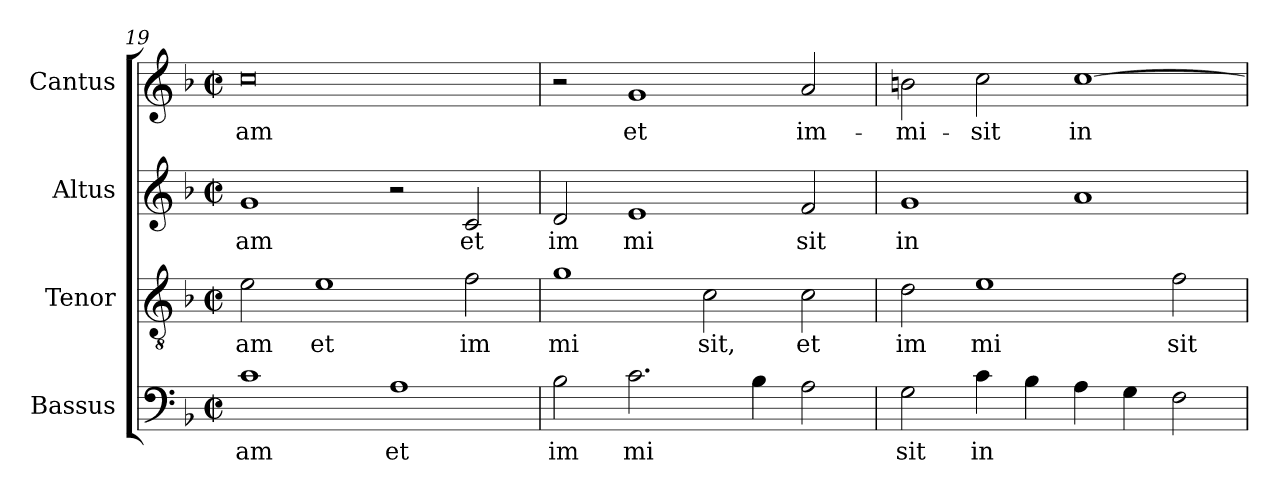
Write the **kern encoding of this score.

**kern	**text	**kern	**text	**kern	**text	**kern	**text
*part4	*part4	*part3	*part3	*part2	*part2	*part1	*part1
*staff4	*staff4	*staff3	*staff3	*staff2	*staff2	*staff1	*staff1
*I"Bassus	*	*I"Tenor	*	*I"Altus	*	*I"Cantus	*
*clefF4	*	*clefGv2	*	*clefG2	*	*clefG2	*
*k[b-]	*	*k[b-]	*	*k[b-]	*	*k[b-]	*
*F:	*	*F:	*	*F:	*	*F:	*
*M2/2	*	*M2/2	*	*M2/2	*	*M2/2	*
*met(c|)	*	*met(c|)	*	*met(c|)	*	*met(c|)	*
=19	=19	=19	=19	=19	=19	=19	=19
!	!LO:LY:b:cj	!	!LO:LY:b:cj	!	!LO:LY:b:cj	!	!LO:LY:b:cj
1c	am	2e\	am	1g	am	0cc	-am
!	!	!	!LO:LY:b:cj	!	!	!	!
.	.	1e	et	.	.	.	.
!	!LO:LY:b:cj	!	!	!	!	!	!
1A	et	.	.	2r	.	.	.
!	!	!	!LO:LY:b:cj	!	!LO:LY:b:cj	!	!
.	.	2f\	im	2c/	et	.	.
=20	=20	=20	=20	=20	=20	=20	=20
!	!LO:LY:b:cj	!	!LO:LY:b:cj	!	!LO:LY:b:cj	!	!
2B-\	im	1g	mi	2d/	im	2r	.
!	!LO:LY:b	!	!	!	!LO:LY:b:cj	!	!LO:LY:b:cj
2.c\	mi	.	.	1e	mi	1g	et
!	!	!	!LO:LY:b:cj	!	!	!	!
.	.	2c\	sit,	.	.	.	.
4B-\	.	.	.	.	.	.	.
!	!	!	!LO:LY:b:cj	!	!LO:LY:b:cj	!	!LO:LY:b:cj
2A\	.	2c\	et	2f/	sit	2a/	im-
=21	=21	=21	=21	=21	=21	=21	=21
!	!LO:LY:b:cj	!	!LO:LY:b:cj	!	!LO:LY:b:cj	!	!LO:LY:b:cj
2G\	sit	2d\	im	1g	in	2bn\	-mi-
!	!LO:LY:b:cj	!	!LO:LY:b:cj	!	!	!	!LO:LY:b:cj
4c\	in	1e	mi	.	.	2cc\	-sit
4B-\	.	.	.	.	.	.	.
!	!	!	!	!	!	!	!LO:LY:b:cj
4A\	.	.	.	1a	.	[<1cc	in
4G\	.	.	.	.	.	.	.
!	!	!	!LO:LY:b:cj	!	!	!	!
2F\	.	2f\	sit	.	.	.	.
=	=	=	=	=	=	=	=
*-	*-	*-	*-	*-	*-	*-	*-
